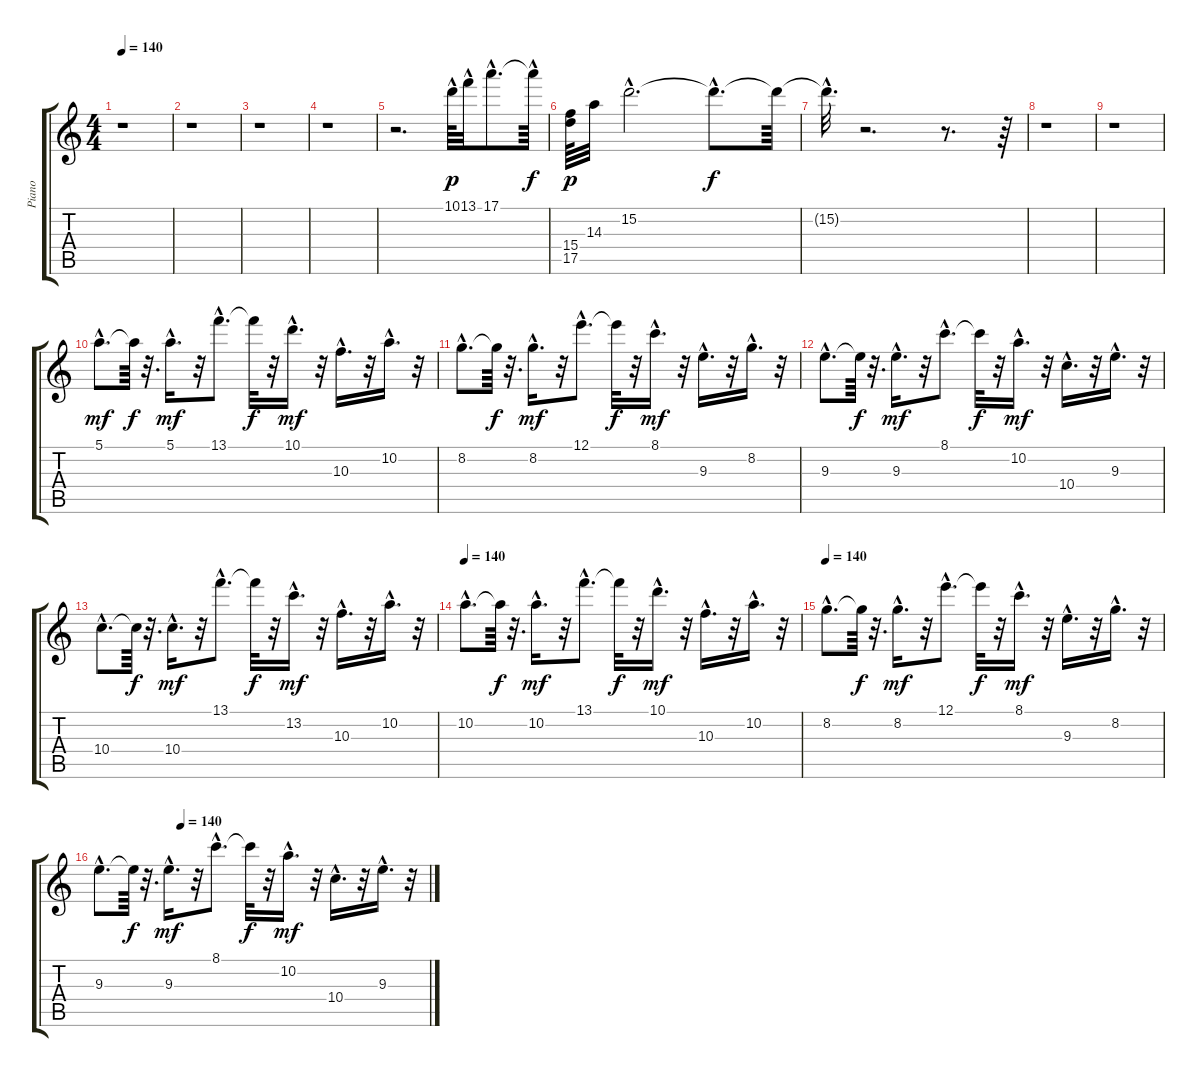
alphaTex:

\track ("Piano" "Piano") {instrument acousticbass}
\staff {score tabs}
\tuning (E4 B3 G3 D3 A2 E2) {hide}
\ts (4 4)
\tempo 140
\clef g2
\ks c
r.1{dy f} |
r.1 |
r.1 |
r.1 |
r.2{d} 10.1{hac}.64{dy p} 13.1{hac}.32 17.1{hac}.8{d} 17.1{hac t}.64{dy f} |
(15.4 17.5).64{dy p} 14.3.32 15.2{hac}.2{d} 15.2{hac t}.8{d dy f} 15.2{t}.64 |
15.2{hac t}.32{d} r.2{d} r.8{d} r.64 |
r.1 |
r.1 |
5.1{hac}.8{d dy mf} 5.1{t}.64{dy f} r.32{d} 5.1{hac}.16{d dy mf} r.32 13.1{hac}.8{d} 13.1{t}.32{dy f} r.32 10.1{hac}.16{d dy mf} r.32 10.3{hac}.16{d} r.32 10.2{hac}.16{d} r.32 |
8.2{hac}.8{d} 8.2{t}.64{dy f} r.32{d} 8.2{hac}.16{d dy mf} r.32 12.1{hac}.8{d} 12.1{t}.32{dy f} r.32 8.1{hac}.16{d dy mf} r.32 9.3{hac}.16{d} r.32 8.2{hac}.16{d} r.32 |
9.3{hac}.8{d} 9.3{t}.64{dy f} r.32{d} 9.3{hac}.16{d dy mf} r.32 8.1{hac}.8{d} 8.1{t}.32{dy f} r.32 10.2{hac}.16{d dy mf} r.32 10.4{hac}.16{d} r.32 9.3{hac}.16{d} r.32 |
10.4{hac}.8{d} 10.4{t}.64{dy f} r.32{d} 10.4{hac}.16{d dy mf} r.32 13.1{hac}.8{d} 13.1{t}.32{dy f} r.32 13.2{hac}.16{d dy mf} r.32 10.3{hac}.16{d} r.32 10.2{hac}.16{d} r.32 |
\tempo 140
10.2{hac}.8{d} 10.2{t}.64{dy f} r.32{d} 10.2{hac}.16{d dy mf} r.32 13.1{hac}.8{d} 13.1{t}.32{dy f} r.32 10.1{hac}.16{d dy mf} r.32 10.3{hac}.16{d} r.32 10.2{hac}.16{d} r.32 |
\tempo 140
8.2{hac}.8{d} 8.2{t}.64{dy f} r.32{d} 8.2{hac}.16{d dy mf} r.32 12.1{hac}.8{d} 12.1{t}.32{dy f} r.32 8.1{hac}.16{d dy mf} r.32 9.3{hac}.16{d} r.32 8.2{hac}.16{d} r.32 |
\tempo (140 0.25)
9.3{hac}.8{d} 9.3{t}.64{dy f} r.32{d} 9.3{hac}.16{d dy mf} r.32 8.1{hac}.8{d} 8.1{t}.32{dy f} r.32 10.2{hac}.16{d dy mf} r.32 10.4{hac}.16{d} r.32 9.3{hac}.16{d} r.32
